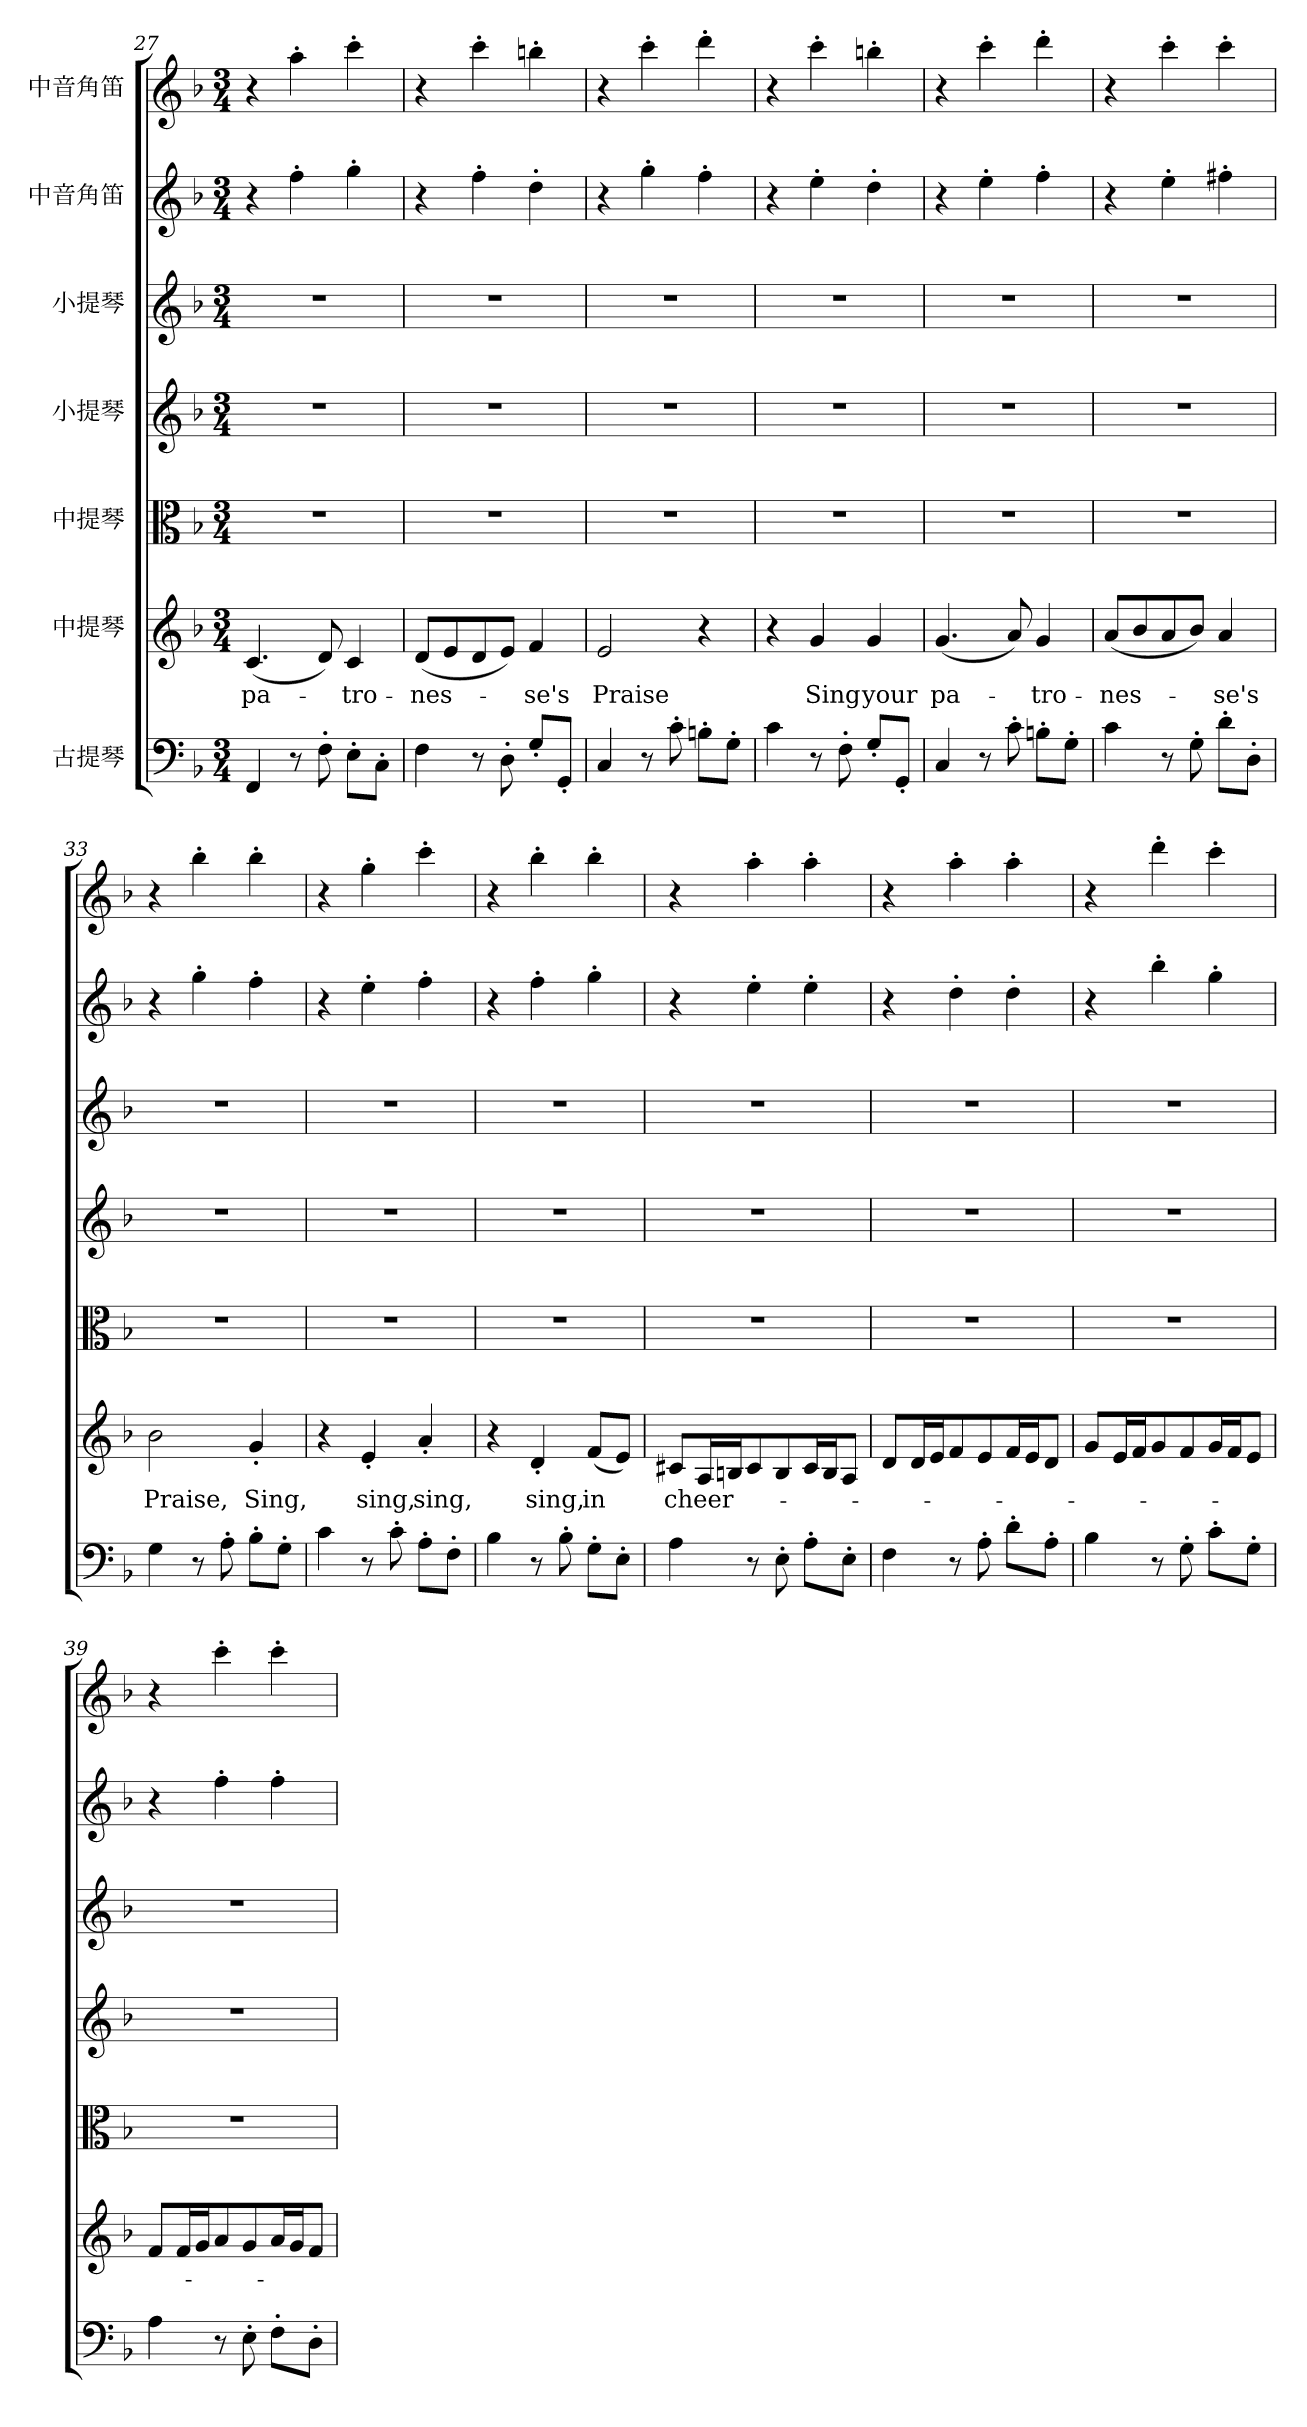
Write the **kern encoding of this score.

**kern	**kern	**text	**kern	**kern	**kern	**kern	**kern
*part7	*part6	*part6	*part5	*part4	*part3	*part2	*part1
*staff7	*staff6	*staff6	*staff5	*staff4	*staff3	*staff2	*staff1
*I"古提琴	*I"中提琴	*	*I"中提琴	*I"小提琴	*I"小提琴	*I"中音角笛	*I"中音角笛
*clefF4	*clefG2	*	*clefC3	*clefG2	*clefG2	*clefG2	*clefG2
*k[b-]	*k[b-]	*	*k[b-]	*k[b-]	*k[b-]	*k[b-]	*k[b-]
*M3/4	*M3/4	*	*M3/4	*M3/4	*M3/4	*M3/4	*M3/4
=27	=27	=27	=27	=27	=27	=27	=27
!	!	!LO:LY:b	!	!	!	!	!
4FF/	(<4.c/	pa-	2.r	2.r	2.r	4r	4r
8r	.	.	.	.	.	4ff'\	4aa'\
8F'\	8d/)	.	.	.	.	.	.
!	!	!LO:LY:b	!	!	!	!	!
8E'\L	4c/	-tro-	.	.	.	4gg'\	4ccc'\
8C'\J	.	.	.	.	.	.	.
=28	=28	=28	=28	=28	=28	=28	=28
!	!	!LO:LY:b	!	!	!	!	!
4F\	(<8d/L	-nes-	2.r	2.r	2.r	4r	4r
.	8e/	.	.	.	.	.	.
8r	8d/	.	.	.	.	4ff'\	4ccc'\
8D'\	8e/J)	.	.	.	.	.	.
!	!	!LO:LY:b	!	!	!	!	!
8G'/L	4f/	-se's	.	.	.	4dd'\	4bbn'\
8GG'/J	.	.	.	.	.	.	.
!!LO:LB:g=z
=29	=29	=29	=29	=29	=29	=29	=29
!	!	!LO:LY:b	!	!	!	!	!
4C/	2e/	Praise	2.r	2.r	2.r	4r	4r
8r	.	.	.	.	.	4gg'\	4ccc'\
8c'\	.	.	.	.	.	.	.
8Bn'\L	4r	.	.	.	.	4ff'\	4ddd'\
8G'\J	.	.	.	.	.	.	.
=30	=30	=30	=30	=30	=30	=30	=30
4c\	4r	.	2.r	2.r	2.r	4r	4r
!	!	!LO:LY:b	!	!	!	!	!
8r	4g/	Sing	.	.	.	4ee'\	4ccc'\
8F'\	.	.	.	.	.	.	.
!	!	!LO:LY:b	!	!	!	!	!
8G'/L	4g/	your	.	.	.	4dd'\	4bbn'\
8GG'/J	.	.	.	.	.	.	.
=31	=31	=31	=31	=31	=31	=31	=31
!	!	!LO:LY:b	!	!	!	!	!
4C/	(<4.g/	pa-	2.r	2.r	2.r	4r	4r
8r	.	.	.	.	.	4ee'\	4ccc'\
8c'\	8a/)	.	.	.	.	.	.
!	!	!LO:LY:b	!	!	!	!	!
8Bn'\L	4g/	-tro-	.	.	.	4ff'\	4ddd'\
8G'\J	.	.	.	.	.	.	.
=32	=32	=32	=32	=32	=32	=32	=32
!	!	!LO:LY:b	!	!	!	!	!
4c\	(<8a/L	-nes-	2.r	2.r	2.r	4r	4r
.	8b-/	.	.	.	.	.	.
8r	8a/	.	.	.	.	4ee'\	4ccc'\
8G'\	8b-/J)	.	.	.	.	.	.
!	!	!LO:LY:b	!	!	!	!	!
8d'\L	4a/	-se's	.	.	.	4ff#X'\	4ccc'\
8D'\J	.	.	.	.	.	.	.
=33	=33	=33	=33	=33	=33	=33	=33
!	!	!LO:LY:b	!	!	!	!	!
4G\	2b-\	Praise,	2.r	2.r	2.r	4r	4r
8r	.	.	.	.	.	4gg'\	4bb-'\
8A'\	.	.	.	.	.	.	.
!	!	!LO:LY:b	!	!	!	!	!
8B-'\L	4g'/	Sing,	.	.	.	4ff'\	4bb-'\
8G'\J	.	.	.	.	.	.	.
=34	=34	=34	=34	=34	=34	=34	=34
4c\	4r	.	2.r	2.r	2.r	4r	4r
!	!	!LO:LY:b	!	!	!	!	!
8r	4e'/	sing,	.	.	.	4ee'\	4gg'\
8c'\	.	.	.	.	.	.	.
!	!	!LO:LY:b	!	!	!	!	!
8A'\L	4a'/	sing,	.	.	.	4ff'\	4ccc'\
8F'\J	.	.	.	.	.	.	.
=35	=35	=35	=35	=35	=35	=35	=35
4B-\	4r	.	2.r	2.r	2.r	4r	4r
!	!	!LO:LY:b	!	!	!	!	!
8r	4d'/	sing,	.	.	.	4ff'\	4bb-'\
8B-'\	.	.	.	.	.	.	.
!	!	!LO:LY:b	!	!	!	!	!
8G'\L	(<8f/L	in	.	.	.	4gg'\	4bb-'\
8E'\J	8e/J)	.	.	.	.	.	.
=36	=36	=36	=36	=36	=36	=36	=36
!	!	!LO:LY:b	!	!	!	!	!
4A\	8c#X/L	cheer-	2.r	2.r	2.r	4r	4r
.	16A/L	.	.	.	.	.	.
.	16Bn/J	.	.	.	.	.	.
8r	8c#/	.	.	.	.	4ee'\	4aa'\
8E'\	8B/	.	.	.	.	.	.
8A'\L	16c#/L	.	.	.	.	4ee'\	4aa'\
.	16B/J	.	.	.	.	.	.
8E'\J	8A/J	.	.	.	.	.	.
!!LO:PB:g=z
=37	=37	=37	=37	=37	=37	=37	=37
4F\	8d/L	.	2.r	2.r	2.r	4r	4r
.	16d/L	.	.	.	.	.	.
.	16e/J	.	.	.	.	.	.
8r	8f/	.	.	.	.	4dd'\	4aa'\
8A'\	8e/	.	.	.	.	.	.
8d'\L	16f/L	.	.	.	.	4dd'\	4aa'\
.	16e/J	.	.	.	.	.	.
8A'\J	8d/J	.	.	.	.	.	.
=38	=38	=38	=38	=38	=38	=38	=38
4B-\	8g/L	.	2.r	2.r	2.r	4r	4r
.	16e/L	.	.	.	.	.	.
.	16f/J	.	.	.	.	.	.
8r	8g/	.	.	.	.	4bb-'\	4ddd'\
8G'\	8f/	.	.	.	.	.	.
8c'\L	16g/L	.	.	.	.	4gg'\	4ccc'\
.	16f/J	.	.	.	.	.	.
8G'\J	8e/J	.	.	.	.	.	.
=39	=39	=39	=39	=39	=39	=39	=39
4A\	8f/L	.	2.r	2.r	2.r	4r	4r
.	16f/L	.	.	.	.	.	.
.	16g/J	.	.	.	.	.	.
8r	8a/	.	.	.	.	4ff'\	4ccc'\
8E'\	8g/	.	.	.	.	.	.
8F'\L	16a/L	.	.	.	.	4ff'\	4ccc'\
.	16g/J	.	.	.	.	.	.
8D'\J	8f/J	.	.	.	.	.	.
=	=	=	=	=	=	=	=
*-	*-	*-	*-	*-	*-	*-	*-
